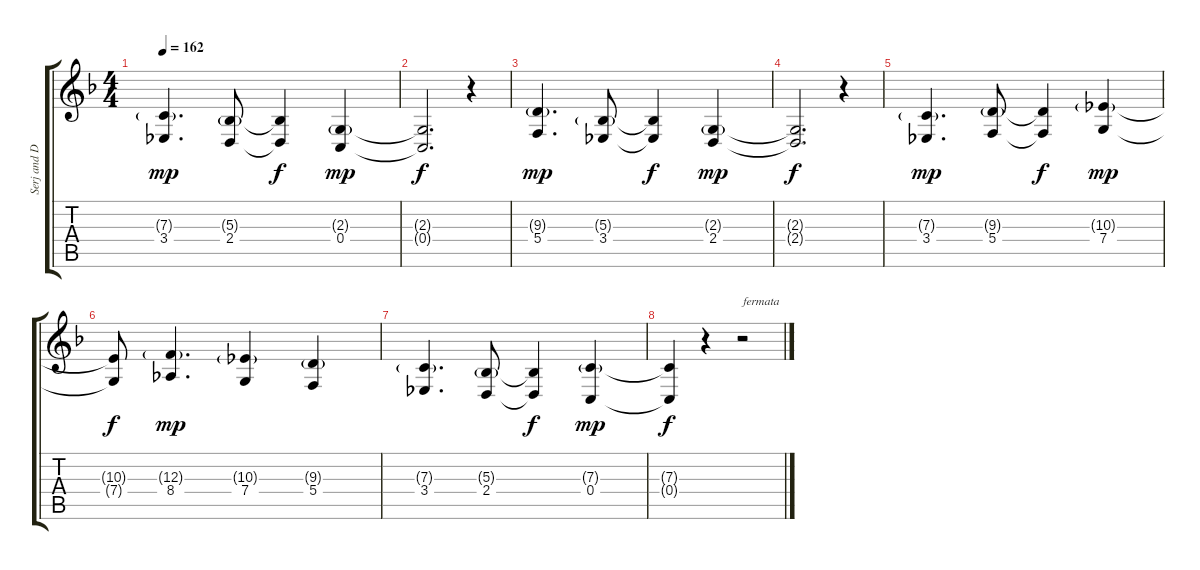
\track ("Serj and Daron - Vocals" "Serj and D") {instrument oboe}
\staff {score tabs}
\tuning (D4 A3 F3 C3 G2 C2) {hide}
\ts (4 4)
\tempo 162
\clef g2
\ks dminor
(7.3{g} 3.4).4{d dy mp} (5.3{g} 2.4).8 (5.3{t} 2.4{t}).4{dy f} (2.3{g} 0.4).4{dy mp} |
(2.3{t} 0.4{t}).2{d dy f} r.4 |
(9.3{g} 5.4).4{d dy mp} (5.3{g} 3.4).8 (5.3{t} 3.4{t}).4{dy f} (2.3{g} 2.4).4{dy mp} |
(2.3{t} 2.4{t}).2{d dy f} r.4 |
(7.3{g} 3.4).4{d dy mp} (9.3{g} 5.4).8 (9.3{t} 5.4{t}).4{dy f} (10.3{g} 7.4).4{dy mp} |
(10.3{t} 7.4{t}).8{dy f} (12.3{g} 8.4).4{d dy mp} (10.3{g} 7.4).4 (9.3{g} 5.4).4 |
(7.3{g} 3.4).4{d} (5.3{g} 2.4).8 (5.3{t} 2.4{t}).4{dy f} (7.3{g} 0.4).4{dy mp} |
(7.3{t} 0.4{t}).4{dy f} r.4 r.2{txt "fermata"}
